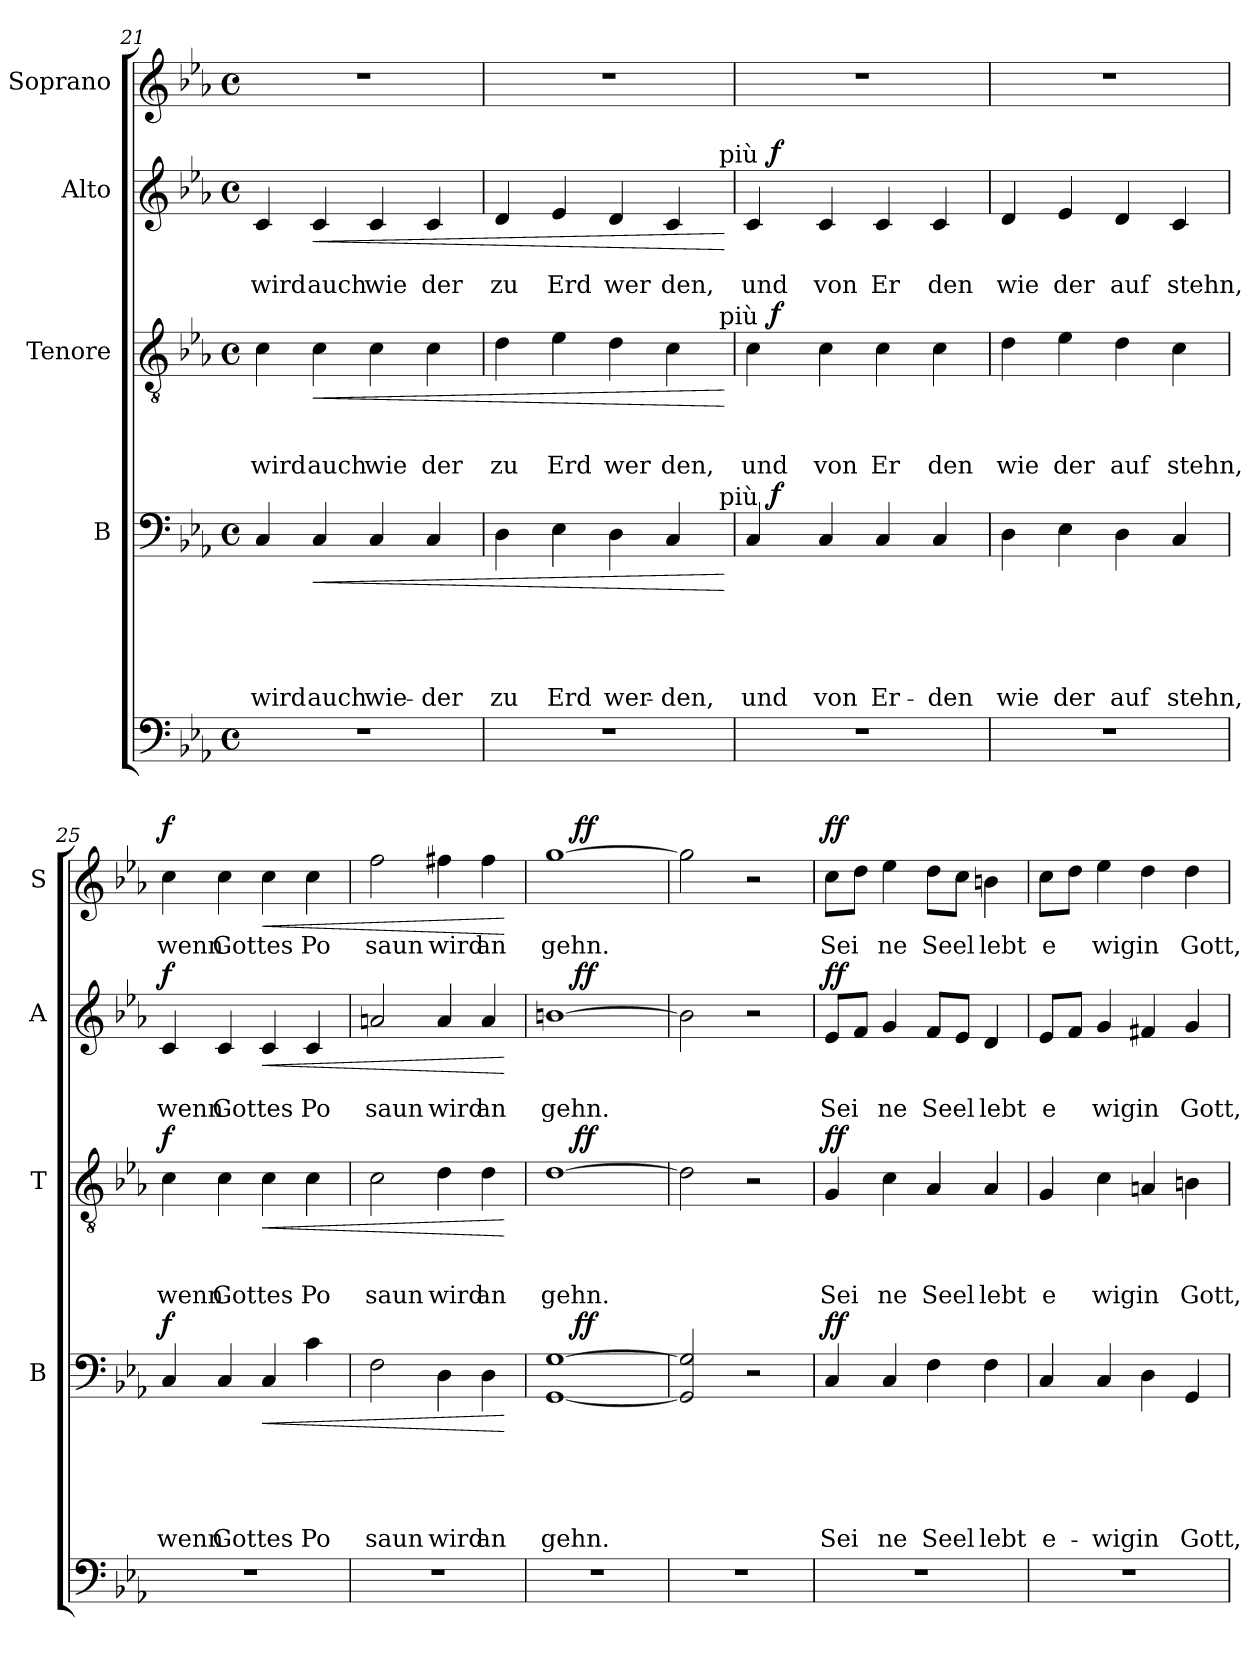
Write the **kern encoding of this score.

**kern	**kern	**text	**text	**text	**text	**text	**dynam	**kern	**text	**text	**text	**dynam	**kern	**text	**text	**dynam	**kern	**text	**dynam
*part5	*part4	*part4	*part4	*part4	*part4	*part4	*part4	*part3	*part3	*part3	*part3	*part3	*part2	*part2	*part2	*part2	*part1	*part1	*part1
*staff5	*staff4	*staff4	*staff4	*staff4	*staff4	*staff4	*staff4	*staff3	*staff3	*staff3	*staff3	*staff3	*staff2	*staff2	*staff2	*staff2	*staff1	*staff1	*staff1
*	*I"B	*	*	*	*	*	*	*I"Tenore	*	*	*	*	*I"Alto	*	*	*	*I"Soprano	*	*
*	*I'B	*	*	*	*	*	*	*I'T	*	*	*	*	*I'A	*	*	*	*I'S	*	*
*clefF4	*clefF4	*	*	*	*	*	*	*clefGv2	*	*	*	*	*clefG2	*	*	*	*clefG2	*	*
*k[b-e-a-]	*k[b-e-a-]	*	*	*	*	*	*	*k[b-e-a-]	*	*	*	*	*k[b-e-a-]	*	*	*	*k[b-e-a-]	*	*
*E-:	*E-:	*	*	*	*	*	*	*E-:	*	*	*	*	*E-:	*	*	*	*E-:	*	*
*M4/4	*M4/4	*	*	*	*	*	*	*M4/4	*	*	*	*	*M4/4	*	*	*	*M4/4	*	*
*met(c)	*met(c)	*	*	*	*	*	*	*met(c)	*	*	*	*	*met(c)	*	*	*	*met(c)	*	*
=21	=21	=21	=21	=21	=21	=21	=21	=21	=21	=21	=21	=21	=21	=21	=21	=21	=21	=21	=21
!	!	!	!	!	!	!LO:LY:b	!	!	!	!	!LO:LY:b	!	!	!	!LO:LY:b	!	!	!	!
1r	4C/	.	.	.	.	wird	.	4c\	.	.	wird	.	4c/	.	wird	.	1r	.	.
!	!	!	!	!	!	!LO:LY:b	!LO:HP:b	!	!	!	!LO:LY:b	!LO:HP:b	!	!	!LO:LY:b	!LO:HP:b	!	!	!
.	4C/	.	.	.	.	auch	<	4c\	.	.	auch	<	4c/	.	auch	<	.	.	.
!	!	!	!	!	!	!LO:LY:b	!	!	!	!	!LO:LY:b	!	!	!	!LO:LY:b	!	!	!	!
.	4C/	.	.	.	.	wie-	.	4c\	.	.	wie	.	4c/	.	wie	.	.	.	.
!	!	!	!	!	!	!LO:LY:b	!	!	!	!	!LO:LY:b	!	!	!	!LO:LY:b	!	!	!	!
.	4C/	.	.	.	.	-der	.	4c\	.	.	der	.	4c/	.	der	.	.	.	.
=22	=22	=22	=22	=22	=22	=22	=22	=22	=22	=22	=22	=22	=22	=22	=22	=22	=22	=22	=22
!	!	!	!	!	!	!LO:LY:b	!	!	!	!	!LO:LY:b	!	!	!	!LO:LY:b	!	!	!	!
*	*^	*	*	*	*	*	*	*^	*	*	*	*	*^	*	*	*	*	*	*
1r	4D\	2ryy	.	.	.	.	zu	.	4d\	2ryy	.	.	zu	.	4d/	2ryy	.	zu	.	1r	.	.
!	!	!	!	!	!	!	!LO:LY:b	!	!	!	!	!	!LO:LY:b	!	!	!	!	!LO:LY:b	!	!	!	!
.	4E-\	.	.	.	.	.	Erd	.	4e-\	.	.	.	Erd	.	4e-/	.	.	Erd	.	.	.	.
!	!	!	!	!	!	!	!LO:LY:b	!	!	!	!	!	!LO:LY:b	!	!	!	!	!LO:LY:b	!	!	!	!
.	4D\	4...ryy	.	.	.	.	wer-	.	4d\	4...ryy	.	.	wer	.	4d/	4...ryy	.	wer	.	.	.	.
!	!	!	!	!	!	!	!LO:LY:b	!	!	!	!	!	!LO:LY:b	!	!	!	!	!LO:LY:b	!	!	!	!
.	4C/	.	.	.	.	.	-den,	.	4c\	.	.	.	den,	.	4c/	.	.	den,	.	.	.	.
!	!	!	!	!	!	!	!	!	!	!	!	!	!	!	!	!LO:TX:a:t=più	!	!	!	!	!	!
!	!	!	!	!	!	!	!	!	!	!LO:TX:a:t=più	!	!	!	!	!	!	!	!	!	!	!	!
!	!	!LO:TX:a:t=più	!	!	!	!	!	!	!	!	!	!	!	!	!	!	!	!	!	!	!	!
.	.	32ryy	.	.	.	.	.	.	.	32ryy	.	.	.	.	.	32ryy	.	.	.	.	.	.
.	.	.	.	.	.	.	.	[	.	.	.	.	.	[	.	.	.	.	[	.	.	.
=23	=23	=23	=23	=23	=23	=23	=23	=23	=23	=23	=23	=23	=23	=23	=23	=23	=23	=23	=23	=23	=23	=23
!	!	!	!	!	!	!	!LO:LY:b	!	!	!	!	!	!LO:LY:b	!	!	!	!	!LO:LY:b	!	!	!	!
1r	4C/	16ryy	.	.	.	.	und	.	4c\	16ryy	.	.	und	.	4c/	16ryy	.	und	.	1r	.	.
!	!	!	!	!	!	!	!	!LO:DY:a	!	!	!	!	!	!LO:DY:a	!	!	!	!	!LO:DY:a	!	!	!
.	.	2...ryy	.	.	.	.	.	f	.	2...ryy	.	.	.	f	.	2...ryy	.	.	f	.	.	.
!	!	!	!	!	!	!	!LO:LY:b	!	!	!	!	!	!LO:LY:b	!	!	!	!	!LO:LY:b	!	!	!	!
.	4C/	.	.	.	.	.	von	.	4c\	.	.	.	von	.	4c/	.	.	von	.	.	.	.
!	!	!	!	!	!	!	!LO:LY:b	!	!	!	!	!	!LO:LY:b	!	!	!	!	!LO:LY:b	!	!	!	!
.	4C/	.	.	.	.	.	Er-	.	4c\	.	.	.	Er	.	4c/	.	.	Er	.	.	.	.
!	!	!	!	!	!	!	!LO:LY:b	!	!	!	!	!	!LO:LY:b	!	!	!	!	!LO:LY:b	!	!	!	!
.	4C/	.	.	.	.	.	-den	.	4c\	.	.	.	den	.	4c/	.	.	den	.	.	.	.
!!LO:LB:g=z
=24	=24	=24	=24	=24	=24	=24	=24	=24	=24	=24	=24	=24	=24	=24	=24	=24	=24	=24	=24	=24	=24	=24
!	!	!	!	!	!	!	!LO:LY:b	!	!	!	!	!	!LO:LY:b	!	!	!	!	!LO:LY:b	!	!	!	!
*	*v	*v	*	*	*	*	*	*	*	*	*	*	*	*	*v	*v	*	*	*	*	*	*
*	*	*	*	*	*	*	*	*v	*v	*	*	*	*	*	*	*	*	*	*	*
1r	4D\	.	.	.	.	wie	.	4d\	.	.	wie	.	4d/	.	wie	.	1r	.	.
!	!	!	!	!	!	!LO:LY:b	!	!	!	!	!LO:LY:b	!	!	!	!LO:LY:b	!	!	!	!
.	4E-\	.	.	.	.	der	.	4e-\	.	.	der	.	4e-/	.	der	.	.	.	.
!	!	!	!	!	!	!LO:LY:b	!	!	!	!	!LO:LY:b	!	!	!	!LO:LY:b	!	!	!	!
.	4D\	.	.	.	.	auf	.	4d\	.	.	auf	.	4d/	.	auf	.	.	.	.
!	!	!	!	!	!	!LO:LY:b	!	!	!	!	!LO:LY:b	!	!	!	!LO:LY:b	!	!	!	!
.	4C/	.	.	.	.	stehn,	.	4c\	.	.	stehn,	.	4c/	.	stehn,	.	.	.	.
=25	=25	=25	=25	=25	=25	=25	=25	=25	=25	=25	=25	=25	=25	=25	=25	=25	=25	=25	=25
!	!	!	!	!	!	!LO:LY:b	!LO:DY:a	!	!	!	!LO:LY:b	!LO:DY:a	!	!	!LO:LY:b	!LO:DY:a	!	!LO:LY:b	!LO:DY:a
1r	4C/	.	.	.	.	wenn	f	4c\	.	.	wenn	f	4c/	.	wenn	f	4cc\	wenn	f
!	!	!	!	!	!	!LO:LY:b	!	!	!	!	!LO:LY:b	!	!	!	!LO:LY:b	!	!	!LO:LY:b	!
.	4C/	.	.	.	.	Got	.	4c\	.	.	Got	.	4c/	.	Got	.	4cc\	Got	.
!	!	!	!	!	!	!LO:LY:b	!LO:HP:b	!	!	!	!LO:LY:b	!LO:HP:b	!	!	!LO:LY:b	!LO:HP:b	!	!LO:LY:b	!LO:HP:b
.	4C/	.	.	.	.	tes	<	4c\	.	.	tes	<	4c/	.	tes	<	4cc\	tes	<
!	!	!	!	!	!	!LO:LY:b	!	!	!	!	!LO:LY:b	!	!	!	!LO:LY:b	!	!	!LO:LY:b	!
.	4c\	.	.	.	.	Po	.	4c\	.	.	Po	.	4c/	.	Po	.	4cc\	Po	.
=26	=26	=26	=26	=26	=26	=26	=26	=26	=26	=26	=26	=26	=26	=26	=26	=26	=26	=26	=26
!	!	!	!	!	!	!LO:LY:b	!	!	!	!	!LO:LY:b	!	!	!	!LO:LY:b	!	!	!LO:LY:b	!
1r	2F\	.	.	.	.	saun	.	2c\	.	.	saun	.	2an/	.	saun	.	2ff\	saun	.
!	!	!	!	!	!	!LO:LY:b	!	!	!	!	!LO:LY:b	!	!	!	!LO:LY:b	!	!	!LO:LY:b	!
.	4D\	.	.	.	.	wird	.	4d\	.	.	wird	.	4a/	.	wird	.	4ff#X\	wird	.
!	!	!	!	!	!	!LO:LY:b	!	!	!	!	!LO:LY:b	!	!	!	!LO:LY:b	!	!	!LO:LY:b	!
.	4D\	.	.	.	.	an	.	4d\	.	.	an	.	4a/	.	an	.	4ff#\	an	.
.	.	.	.	.	.	.	[	.	.	.	.	[	.	.	.	[	.	.	[
=27	=27	=27	=27	=27	=27	=27	=27	=27	=27	=27	=27	=27	=27	=27	=27	=27	=27	=27	=27
!	!	!	!	!	!	!LO:LY:b	!	!	!	!	!LO:LY:b	!	!	!	!LO:LY:b	!	!	!LO:LY:b	!
*	*^	*	*	*	*	*	*	*^	*	*	*	*	*^	*	*	*	*^	*	*
1r	[<1GG [>1G	8ryy	.	.	.	.	gehn.	.	[>1d	8ryy	.	.	gehn.	.	[>1bn	8ryy	.	gehn.	.	[>1gg	8ryy	gehn.	.
!	!	!	!	!	!	!	!	!LO:DY:a	!	!	!	!	!	!LO:DY:a	!	!	!	!	!LO:DY:a	!	!	!	!LO:DY:a
.	.	2..ryy	.	.	.	.	.	ff	.	2..ryy	.	.	.	ff	.	2..ryy	.	.	ff	.	2..ryy	.	ff
*	*v	*v	*	*	*	*	*	*	*	*	*	*	*	*	*v	*v	*	*	*	*v	*v	*	*
*	*	*	*	*	*	*	*	*v	*v	*	*	*	*	*	*	*	*	*	*	*
=28	=28	=28	=28	=28	=28	=28	=28	=28	=28	=28	=28	=28	=28	=28	=28	=28	=28	=28	=28
1r	2GG/] 2G/]	.	.	.	.	.	.	2d\]	.	.	.	.	2b\]	.	.	.	2gg\]	.	.
.	2r	.	.	.	.	.	.	2r	.	.	.	.	2r	.	.	.	2r	.	.
=29	=29	=29	=29	=29	=29	=29	=29	=29	=29	=29	=29	=29	=29	=29	=29	=29	=29	=29	=29
!	!	!	!	!	!	!LO:LY:b	!LO:DY:a	!	!	!	!LO:LY:b	!LO:DY:a	!	!	!LO:LY:b	!LO:DY:a	!	!LO:LY:b	!LO:DY:a
1r	4C/	.	.	.	.	Sei	ff	4G/	.	.	Sei	ff	8e-/L	.	Sei	ff	8cc\L	Sei	ff
.	.	.	.	.	.	.	.	.	.	.	.	.	8f/J	.	.	.	8dd\J	.	.
!	!	!	!	!	!	!LO:LY:b	!	!	!	!	!LO:LY:b	!	!	!	!LO:LY:b	!	!	!LO:LY:b	!
.	4C/	.	.	.	.	ne	.	4c\	.	.	ne	.	4g/	.	ne	.	4ee-\	ne	.
!	!	!	!	!	!	!LO:LY:b	!	!	!	!	!LO:LY:b	!	!	!	!LO:LY:b	!	!	!LO:LY:b	!
.	4F\	.	.	.	.	Seel	.	4A-/	.	.	Seel	.	8f/L	.	Seel	.	8dd\L	Seel	.
.	.	.	.	.	.	.	.	.	.	.	.	.	8e-/J	.	.	.	8cc\J	.	.
!	!	!	!	!	!	!LO:LY:b	!	!	!	!	!LO:LY:b	!	!	!	!LO:LY:b	!	!	!LO:LY:b	!
.	4F\	.	.	.	.	lebt	.	4A-/	.	.	lebt	.	4d/	.	lebt	.	4bn\	lebt	.
!!LO:LB:g=z
=30	=30	=30	=30	=30	=30	=30	=30	=30	=30	=30	=30	=30	=30	=30	=30	=30	=30	=30	=30
!	!	!	!	!	!	!LO:LY:b	!	!	!	!	!LO:LY:b	!	!	!	!LO:LY:b	!	!	!LO:LY:b	!
1r	4C/	.	.	.	.	e-	.	4G/	.	.	e	.	8e-/L	.	e	.	8cc\L	e	.
.	.	.	.	.	.	.	.	.	.	.	.	.	8f/J	.	.	.	8dd\J	.	.
!	!	!	!	!	!	!LO:LY:b	!	!	!	!	!LO:LY:b	!	!	!	!LO:LY:b	!	!	!LO:LY:b	!
.	4C/	.	.	.	.	-wig	.	4c\	.	.	wig	.	4g/	.	wig	.	4ee-\	wig	.
!	!	!	!	!	!	!LO:LY:b	!	!	!	!	!LO:LY:b	!	!	!	!LO:LY:b	!	!	!LO:LY:b	!
.	4D\	.	.	.	.	in	.	4An/	.	.	in	.	4f#X/	.	in	.	4dd\	in	.
!	!	!	!	!	!	!LO:LY:b	!	!	!	!	!LO:LY:b	!	!	!	!LO:LY:b	!	!	!LO:LY:b	!
.	4GG/	.	.	.	.	Gott,	.	4Bn\	.	.	Gott,	.	4g/	.	Gott,	.	4dd\	Gott,	.
=	=	=	=	=	=	=	=	=	=	=	=	=	=	=	=	=	=	=	=
*-	*-	*-	*-	*-	*-	*-	*-	*-	*-	*-	*-	*-	*-	*-	*-	*-	*-	*-	*-
